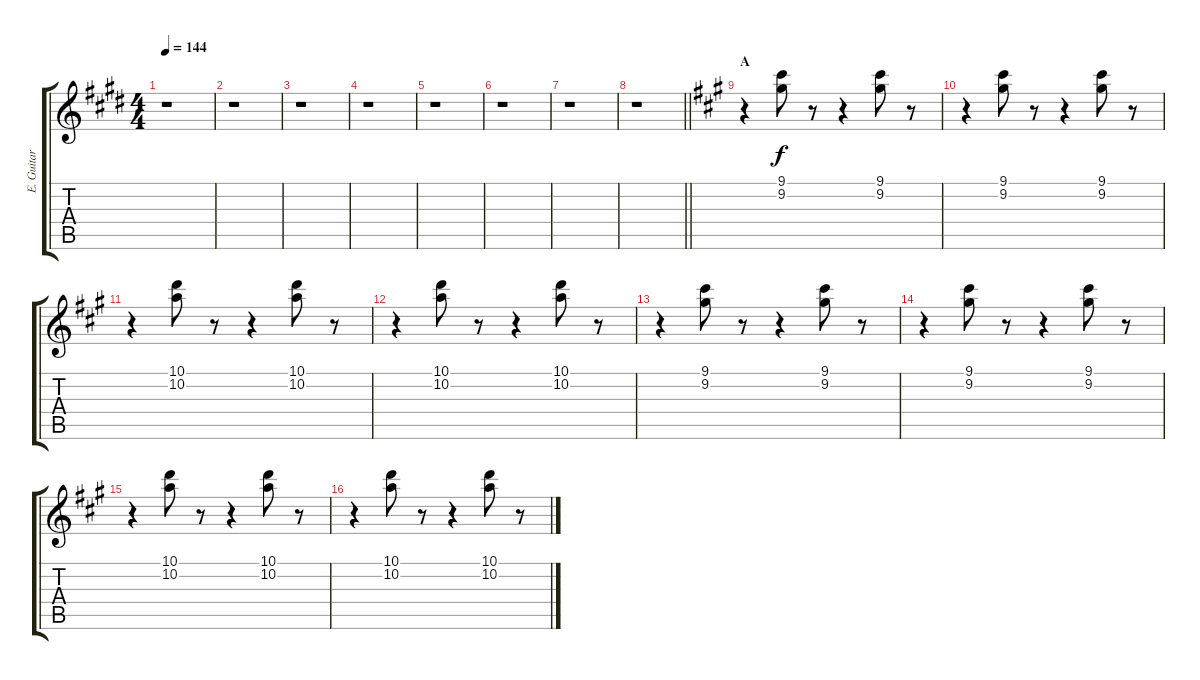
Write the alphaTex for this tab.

\track ("E. Guitar III" "E. Guitar ") {instrument electricguitarclean}
\staff {score tabs}
\tuning (E4 B3 G3 D3 A2 E2) {hide}
\ts (4 4)
\tempo 144
\clef g2
\ks e
r.1{dy f} |
r.1 |
r.1 |
r.1 |
r.1 |
r.1 |
r.1 |
\barLineRight lightlight
r.1 |
\section ("" "A")
\ks a
r.4 (9.1 9.2).8 r.8 r.4 (9.1 9.2).8 r.8 |
r.4 (9.1 9.2).8 r.8 r.4 (9.1 9.2).8 r.8 |
r.4 (10.1 10.2).8 r.8 r.4 (10.1 10.2).8 r.8 |
r.4 (10.1 10.2).8 r.8 r.4 (10.1 10.2).8 r.8 |
r.4 (9.1 9.2).8 r.8 r.4 (9.1 9.2).8 r.8 |
r.4 (9.1 9.2).8 r.8 r.4 (9.1 9.2).8 r.8 |
r.4 (10.1 10.2).8 r.8 r.4 (10.1 10.2).8 r.8 |
r.4 (10.1 10.2).8 r.8 r.4 (10.1 10.2).8 r.8
